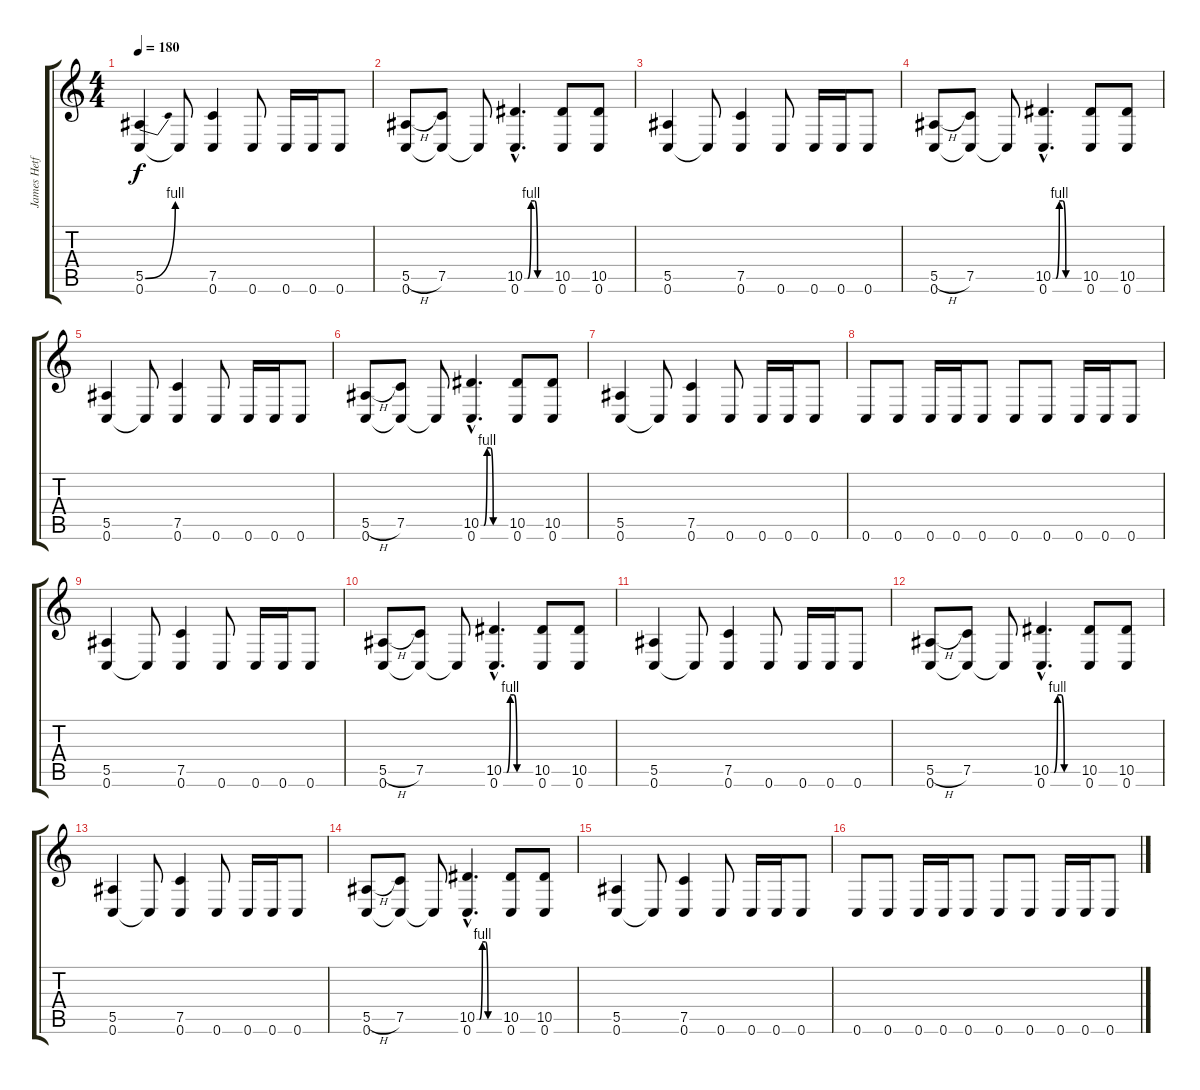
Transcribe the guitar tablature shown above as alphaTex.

\track ("James Hetfield" "James Hetf") {instrument distortionguitar}
\staff {score tabs}
\tuning (C4 G3 Eb3 Bb2 F2 C2) {hide}
\ts (4 4)
\tempo 180
\clef g2
\ks c
(5.5{be (bend 0 0 60 4)} 0.6).4{dy f} 0.6{t}.8 (7.5 0.6).4 0.6.8 0.6.16 0.6.16 0.6.8 |
(5.5{h} 0.6).8 (7.5 0.6{t}).8 0.6{t}.8 (10.5{be (custom 0 0 7 0 15 4 23 4 30 0 45 0 60 0) hac} 0.6{hac}).4{d} (10.5 0.6).8 (10.5 0.6).8 |
(5.5 0.6).4 0.6{t}.8 (7.5 0.6).4 0.6.8 0.6.16 0.6.16 0.6.8 |
(5.5{h} 0.6).8 (7.5 0.6{t}).8 0.6{t}.8 (10.5{be (custom 0 0 7 0 15 4 23 4 30 0 45 0 60 0) hac} 0.6{hac}).4{d} (10.5 0.6).8 (10.5 0.6).8 |
(5.5 0.6).4 0.6{t}.8 (7.5 0.6).4 0.6.8 0.6.16 0.6.16 0.6.8 |
(5.5{h} 0.6).8 (7.5 0.6{t}).8 0.6{t}.8 (10.5{be (custom 0 0 7 0 15 4 23 4 30 0 45 0 60 0) hac} 0.6{hac}).4{d} (10.5 0.6).8 (10.5 0.6).8 |
(5.5 0.6).4 0.6{t}.8 (7.5 0.6).4 0.6.8 0.6.16 0.6.16 0.6.8 |
0.6.8 0.6.8 0.6.16 0.6.16 0.6.8 0.6.8 0.6.8 0.6.16 0.6.16 0.6.8 |
(5.5 0.6).4 0.6{t}.8 (7.5 0.6).4 0.6.8 0.6.16 0.6.16 0.6.8 |
(5.5{h} 0.6).8 (7.5 0.6{t}).8 0.6{t}.8 (10.5{be (custom 0 0 7 0 15 4 23 4 30 0 45 0 60 0) hac} 0.6{hac}).4{d} (10.5 0.6).8 (10.5 0.6).8 |
(5.5 0.6).4 0.6{t}.8 (7.5 0.6).4 0.6.8 0.6.16 0.6.16 0.6.8 |
(5.5{h} 0.6).8 (7.5 0.6{t}).8 0.6{t}.8 (10.5{be (custom 0 0 7 0 15 4 23 4 30 0 45 0 60 0) hac} 0.6{hac}).4{d} (10.5 0.6).8 (10.5 0.6).8 |
(5.5 0.6).4 0.6{t}.8 (7.5 0.6).4 0.6.8 0.6.16 0.6.16 0.6.8 |
(5.5{h} 0.6).8 (7.5 0.6{t}).8 0.6{t}.8 (10.5{be (custom 0 0 7 0 15 4 23 4 30 0 45 0 60 0) hac} 0.6{hac}).4{d} (10.5 0.6).8 (10.5 0.6).8 |
(5.5 0.6).4 0.6{t}.8 (7.5 0.6).4 0.6.8 0.6.16 0.6.16 0.6.8 |
0.6.8 0.6.8 0.6.16 0.6.16 0.6.8 0.6.8 0.6.8 0.6.16 0.6.16 0.6.8
